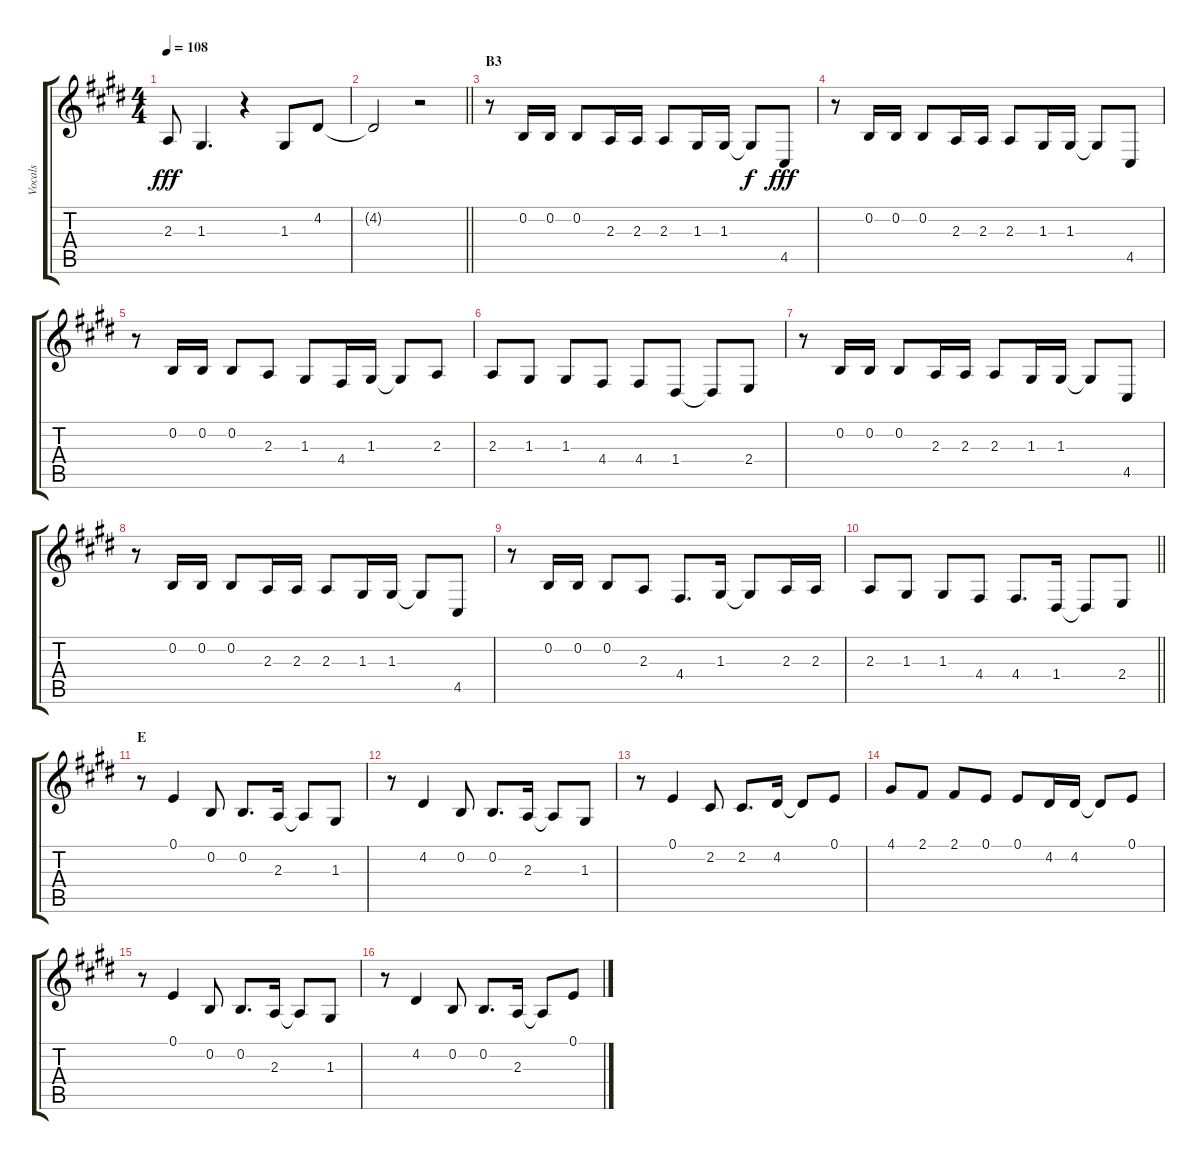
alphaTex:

\track ("Vocals" "Vocals") {instrument voiceoohs}
\staff {score tabs}
\tuning (E4 B3 G3 D3 A2 E2) {hide}
\ts (4 4)
\tempo 108
\clef g2
\ks e
2.3{t}.8{dy fff} 1.3.4{d} r.4 1.3.8 4.2.8 |
\barLineRight lightlight
4.2{t}.2 r.2 |
\section ("" "B3")
r.8 0.2.16 0.2.16 0.2.8 2.3.16 2.3.16 2.3.8 1.3.16 1.3.16 1.3{t}.8{dy f} 4.5.8{dy fff} |
r.8 0.2.16 0.2.16 0.2.8 2.3.16 2.3.16 2.3.8 1.3.16 1.3.16 1.3{t}.8 4.5.8 |
r.8 0.2.16 0.2.16 0.2.8 2.3.8 1.3.8 4.4.16 1.3.16 1.3{t}.8 2.3.8 |
2.3.8 1.3.8 1.3.8 4.4.8 4.4.8 1.4.8 1.4{t}.8 2.4.8 |
r.8 0.2.16 0.2.16 0.2.8 2.3.16 2.3.16 2.3.8 1.3.16 1.3.16 1.3{t}.8 4.5.8 |
r.8 0.2.16 0.2.16 0.2.8 2.3.16 2.3.16 2.3.8 1.3.16 1.3.16 1.3{t}.8 4.5.8 |
r.8 0.2.16 0.2.16 0.2.8 2.3.8 4.4.8{d} 1.3.16 1.3{t}.8 2.3.16 2.3.16 |
\barLineRight lightlight
2.3.8 1.3.8 1.3.8 4.4.8 4.4.8{d} 1.4.16 1.4{t}.8 2.4.8 |
\section ("" "E")
r.8 0.1.4 0.2.8 0.2.8{d} 2.3.16 2.3{t}.8 1.3.8 |
r.8 4.2.4 0.2.8 0.2.8{d} 2.3.16 2.3{t}.8 1.3.8 |
r.8 0.1.4 2.2.8 2.2.8{d} 4.2.16 4.2{t}.8 0.1.8 |
4.1.8 2.1.8 2.1.8 0.1.8 0.1.8 4.2.16 4.2.16 4.2{t}.8 0.1.8 |
r.8 0.1.4 0.2.8 0.2.8{d} 2.3.16 2.3{t}.8 1.3.8 |
r.8 4.2.4 0.2.8 0.2.8{d} 2.3.16 2.3{t}.8 0.1.8
